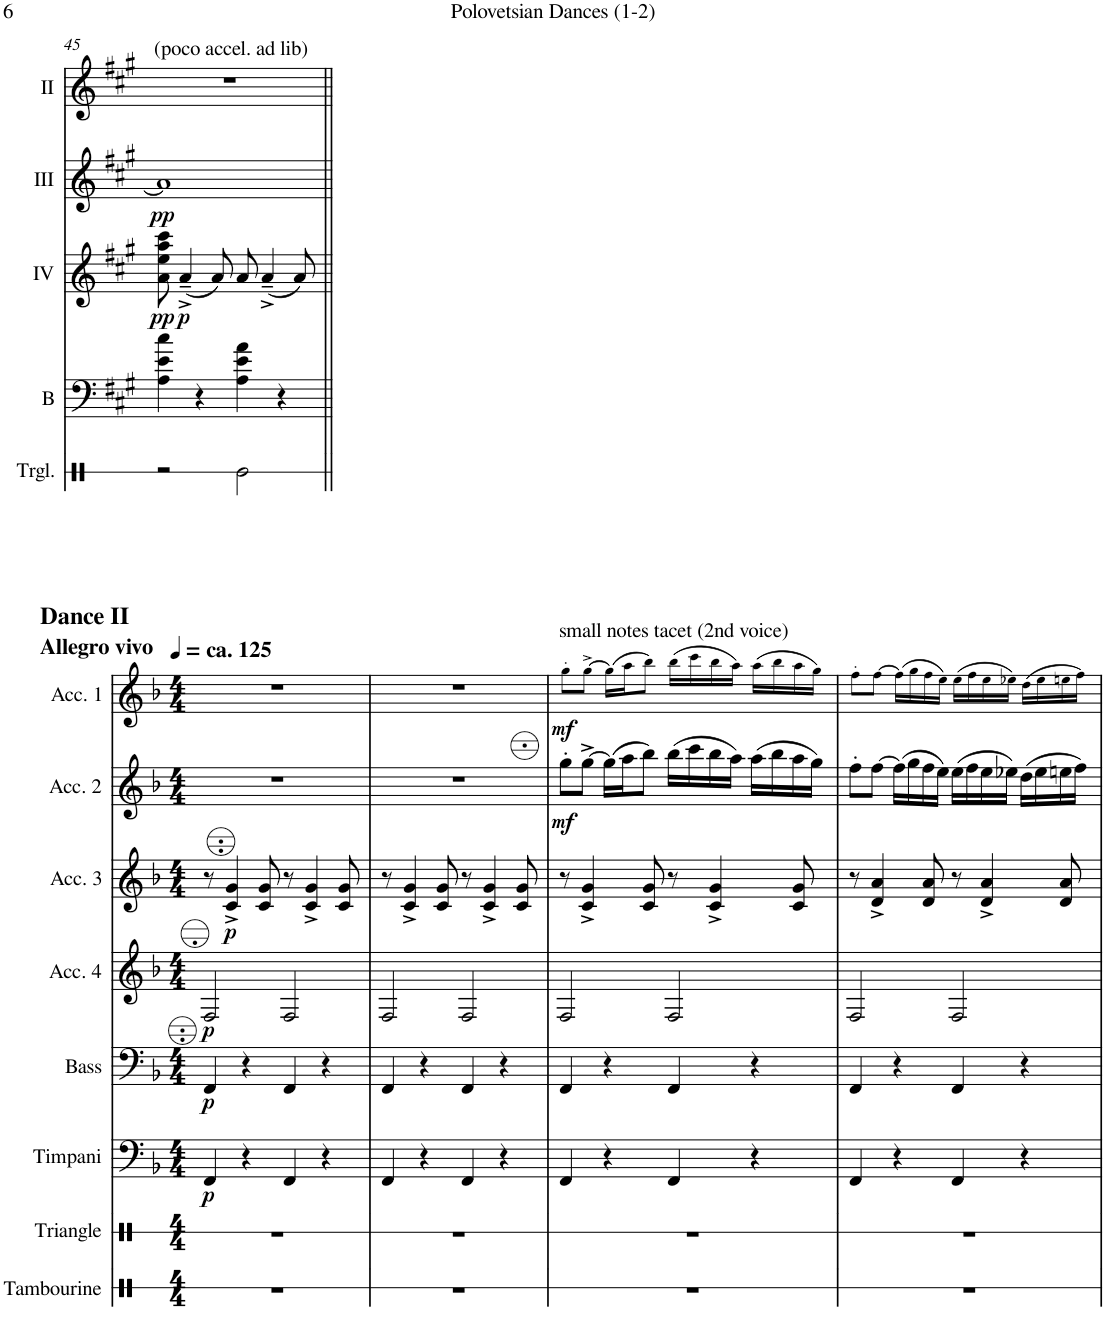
**kern	**dynam	**kern	**dynam	**kern	**dynam	**kern	**dynam	**kern	**dynam	**kern	**dynam
*part6	*part6	*part5	*part5	*part4	*part4	*part3	*part3	*part2	*part2	*part1	*part1
*staff6	*staff6	*staff5	*staff5	*staff4	*staff4	*staff3	*staff3	*staff2	*staff2	*staff1	*staff1
*I"Timpani	*	*I"Bass	*	*I"Acc. 4	*	*I"Acc. 3	*	*I"Acc. 2	*	*I"Acc. 1	*
*I'Timp.	*	*I'B	*	*	*	*	*	*	*	*	*
!!LO:PB:g=z
*clefF4	*	*clefF4	*	*clefG2	*	*clefG2	*	*clefG2	*	*clefG2	*
*	*	*Trd7c12	*	*Trd7c12	*	*	*	*	*	*	*
*k[f#c#g#]	*	*k[f#c#g#]	*	*k[f#c#g#]	*	*k[f#c#g#]	*	*k[f#c#g#]	*	*k[f#c#g#]	*
*M4/4	*	*M4/4	*	*M4/4	*	*M4/4	*	*M4/4	*	*M4/4	*
=45	=45	=45	=45	=45	=45	=45	=45	=45	=45	=45	=45
*	*	*	*	*	*	*	*	*^	*	*	*
!	!	!	!	!	!	!	!	!	!	!	!LO:TX:a:t=(poco accel. ad lib)	!
!	!	!	!	!	!LO:DY:b	!	!LO:DY:b	!	!	!	!	!
1r	.	4A\ 4e\ 4cc#\	.	8a\ 8ee\ 8aa\ 8ccc#\	pp	1a]	pp	1r	1cc#	.	1r	.
!	!	!	!	!	!LO:DY:b	!	!	!	!	!	!	!
.	.	.	.	(4a~^/	p	.	.	.	.	.	.	.
.	.	4r	.	.	.	.	.	.	.	.	.	.
.	.	.	.	8a/)	.	.	.	.	.	.	.	.
.	.	4A\ 4e\ 4a\	.	8a/	.	.	.	.	.	.	.	.
.	.	.	.	(4a~^/	.	.	.	.	.	.	.	.
.	.	4r	.	.	.	.	.	.	.	.	.	.
.	.	.	.	8a/)	.	.	.	.	.	.	.	.
*	*	*	*	*	*	*	*	*v	*v	*	*	*
!!LO:LB:g=z
=1||	=1||	=1||	=1||	=1||	=1||	=1||	=1||	=1||	=1||	=1||	=1||
*k[b-]	*	*k[b-]	*	*k[b-]	*	*k[b-]	*	*k[b-]	*	*k[b-]	*
*M4/4	*	*M4/4	*	*M4/4	*	*M4/4	*	*M4/4	*	*M4/4	*
!	!	!	!	!	!	!	!	!	!	!LO:TX:a:B:t=ca. 125	!
!	!	!	!	!	!	!	!	!	!	!LO:TX:a:B:t=Allegro vivo	!
!	!	!	!	!	!	!	!	!	!	!LO:TX:a:B:t=Dance II	!
!	!LO:DY:b	!	!LO:DY:b	!	!LO:DY:b	!	!	!	!	!	!
4FF/	p	4FF/	p	2F/	p	8r	.	1r	.	1r	.
!	!	!	!	!	!	!	!LO:DY:b	!	!	!	!
.	.	.	.	.	.	4C/^ 4G/^	p	.	.	.	.
4r	.	4r	.	.	.	.	.	.	.	.	.
.	.	.	.	.	.	8C/ 8G/	.	.	.	.	.
4FF/	.	4FF/	.	2F/	.	8r	.	.	.	.	.
.	.	.	.	.	.	4C/^ 4G/^	.	.	.	.	.
4r	.	4r	.	.	.	.	.	.	.	.	.
.	.	.	.	.	.	8C/ 8G/	.	.	.	.	.
=2	=2	=2	=2	=2	=2	=2	=2	=2	=2	=2	=2
4FF/	.	4FF/	.	2F/	.	8r	.	1r	.	1r	.
.	.	.	.	.	.	4C/^ 4G/^	.	.	.	.	.
4r	.	4r	.	.	.	.	.	.	.	.	.
.	.	.	.	.	.	8C/ 8G/	.	.	.	.	.
4FF/	.	4FF/	.	2F/	.	8r	.	.	.	.	.
.	.	.	.	.	.	4C/^ 4G/^	.	.	.	.	.
4r	.	4r	.	.	.	.	.	.	.	.	.
.	.	.	.	.	.	8C/ 8G/	.	.	.	.	.
=3	=3	=3	=3	=3	=3	=3	=3	=3	=3	=3	=3
!	!	!	!	!	!	!	!	!	!	!LO:TX:a:t=small notes tacet (2nd voice)	!
!	!	!	!	!	!	!	!	!	!LO:DY:b	!	!LO:DY:b
4FF/	.	4FF/	.	2F/	.	8r	.	8gg'\L	mf	8gg'\L	mf
.	.	.	.	.	.	4C/^ 4G/^	.	[8gg^\J	.	8gg^\J	.
4r	.	4r	.	.	.	.	.	(16gg\LL]	.	(16gg\LL	.
.	.	.	.	.	.	.	.	16aa\J	.	16aa\J	.
.	.	.	.	.	.	8C/ 8G/	.	8bb-\J)	.	8bb-\J)	.
4FF/	.	4FF/	.	2F/	.	8r	.	(16bb-\LL	.	(16bb-\LL	.
.	.	.	.	.	.	.	.	16ccc\	.	16ccc\	.
.	.	.	.	.	.	4C/^ 4G/^	.	16bb-\	.	16bb-\	.
.	.	.	.	.	.	.	.	16aa\JJ)	.	16aa\JJ)	.
4r	.	4r	.	.	.	.	.	(16aa\LL	.	(16aa\LL	.
.	.	.	.	.	.	.	.	16bb-\	.	16bb-\	.
.	.	.	.	.	.	8C/ 8G/	.	16aa\	.	16aa\	.
.	.	.	.	.	.	.	.	16gg\JJ)	.	16gg\JJ)	.
=4	=4	=4	=4	=4	=4	=4	=4	=4	=4	=4	=4
4FF/	.	4FF/	.	2F/	.	8r	.	8ff'\L	.	8ff'\L	.
.	.	.	.	.	.	4D/^ 4A/^	.	[8ff\J	.	8ff\J	.
4r	.	4r	.	.	.	.	.	(16ff\LL]	.	(16ff\LL	.
.	.	.	.	.	.	.	.	16gg\	.	16gg\	.
.	.	.	.	.	.	8D/ 8A/	.	16ff\	.	16ff\	.
.	.	.	.	.	.	.	.	16ee\JJ)	.	16ee\JJ)	.
4FF/	.	4FF/	.	2F/	.	8r	.	(16ee\LL	.	(16ee\LL	.
.	.	.	.	.	.	.	.	16ff\	.	16ff\	.
.	.	.	.	.	.	4D/^ 4A/^	.	16ee\	.	16ee\	.
.	.	.	.	.	.	.	.	16ee-X\JJ)	.	16ee-X\JJ)	.
4r	.	4r	.	.	.	.	.	(16dd\LL	.	(16dd\LL	.
.	.	.	.	.	.	.	.	16ee-\	.	16ee-\	.
.	.	.	.	.	.	8D/ 8A/	.	16een\	.	16een\	.
.	.	.	.	.	.	.	.	16ff\JJ)	.	16ff\JJ)	.
=	=	=	=	=	=	=	=	=	=	=	=
*-	*-	*-	*-	*-	*-	*-	*-	*-	*-	*-	*-
